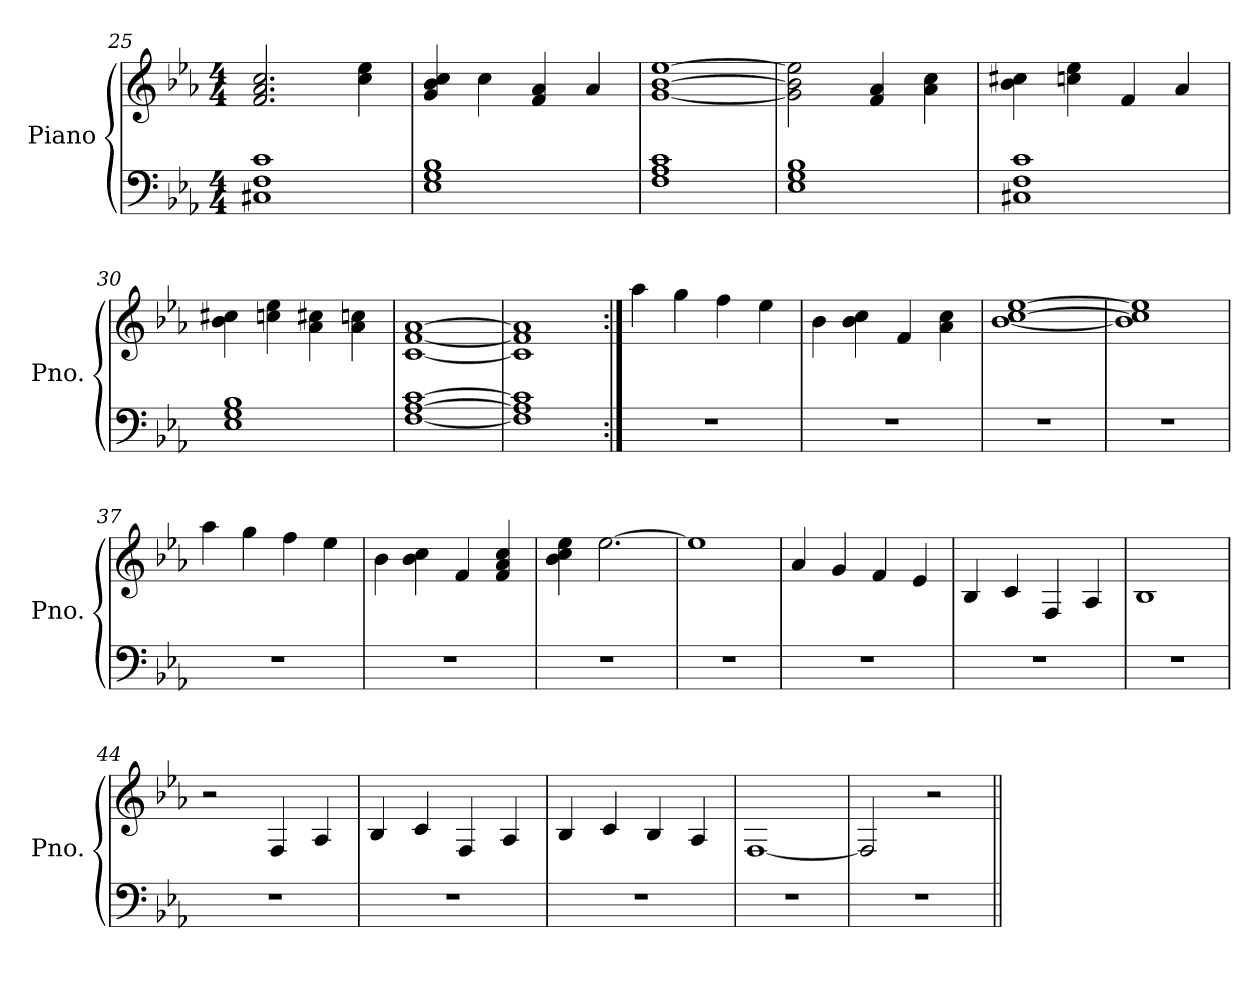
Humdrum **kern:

**kern	**kern
*part1	*part1
*staff2	*staff1
*I"Piano	*
*I'Pno.	*
*clefF4	*clefG2
*k[b-e-a-]	*k[b-e-a-]
*M4/4	*M4/4
=25	=25
1C#X 1F 1c	2.f/ 2.a-/ 2.cc/
.	4cc\ 4ee-\
=26	=26
1E- 1G 1B-	4g/ 4b-/ 4cc/
.	4cc\
.	4f/ 4a-/
.	4a-/
=27	=27
1F 1A- 1c	[1g [1b- [1ee-
=28	=28
1E- 1G 1B-	2g\] 2b-\] 2ee-\]
.	4f/ 4a-/
.	4a-\ 4cc\
!!LO:LB:g=z
=29	=29
1C#X 1F 1c	4b-\ 4cc#X\
.	4ccn\ 4ee-\
.	4f/
.	4a-/
=30	=30
1E- 1G 1B-	4b-\ 4cc#X\
.	4ccn\ 4ee-\
.	4a-\ 4cc#X\
.	4a-\ 4ccn\
=31	=31
[1F [1A- [1c	[1c [1f [1a-
=32	=32
1F] 1A-] 1c]	1c] 1f] 1a-]
=33:|!	=33:|!
1r	4aa-\
.	4gg\
.	4ff\
.	4ee-\
=34	=34
1r	4b-\
.	4b-\ 4cc\
.	4f/
.	4a-\ 4cc\
=35	=35
1r	[1b- [1cc [1ee-
=36	=36
1r	1b-] 1cc] 1ee-]
=37	=37
1r	4aa-\
.	4gg\
.	4ff\
.	4ee-\
!!LO:LB:g=z
=38	=38
1r	4b-\
.	4b-\ 4cc\
.	4f/
.	4f/ 4a-/ 4cc/
=39	=39
1r	4b-\ 4cc\ 4ee-\
.	[2.ee-\
=40	=40
1r	1ee-]
=41	=41
1r	4a-/
.	4g/
.	4f/
.	4e-/
=42	=42
1r	4B-/
.	4c/
.	4F/
.	4A-/
=43	=43
1r	1B-
=44	=44
1r	2r
.	4F/
.	4A-/
=45	=45
1r	4B-/
.	4c/
.	4F/
.	4A-/
=46	=46
1r	4B-/
.	4c/
.	4B-/
.	4A-/
!!LO:PB:g=z
=47	=47
1r	[1F
=48	=48
1r	2F/]
.	2r
=||	=||
*-	*-
